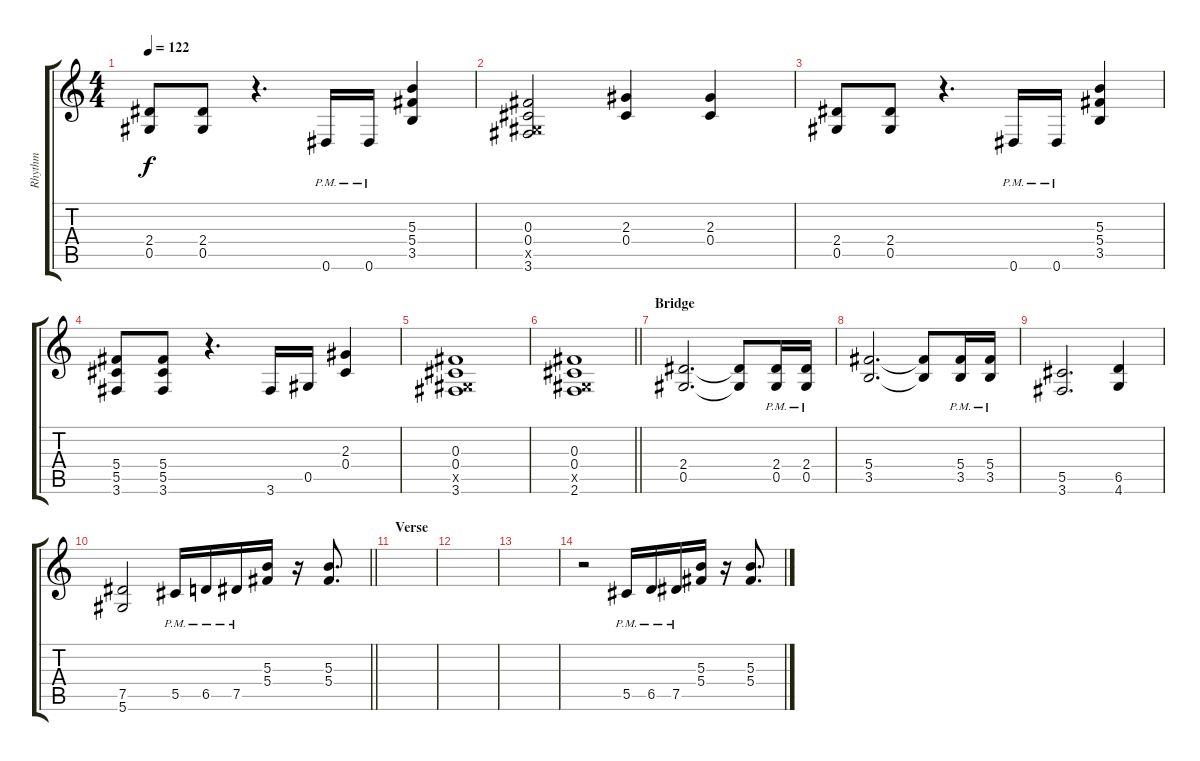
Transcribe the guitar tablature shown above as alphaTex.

\track ("Rhythm" "Rhythm") {instrument distortionguitar}
\staff {score tabs}
\tuning (Eb4 Bb3 Gb3 Db3 Ab2 Eb2) {hide}
\ts (4 4)
\tempo 122
\clef g2
\ks c
(2.4 0.5).8{dy f} (2.4 0.5).8 r.4{d} 0.6{pm}.16 0.6{pm}.16 (5.3 5.4 3.5).4 |
(0.3 0.4 0.5{x} 3.6).2 (2.3 0.4).4 (2.3 0.4).4 |
(2.4 0.5).8 (2.4 0.5).8 r.4{d} 0.6{pm}.16 0.6{pm}.16 (5.3 5.4 3.5).4 |
(5.4 5.5 3.6).8 (5.4 5.5 3.6).8 r.4{d} 3.6.16 0.5.16 (2.3 0.4).4 |
(0.3 0.4 0.5{x} 3.6).1 |
\barLineRight lightlight
(0.3 0.4 0.5{x} 2.6).1 |
\section ("" "Bridge")
(2.4 0.5).2{d} (2.4{t} 0.5{t}).8 (2.4{pm} 0.5{pm}).16 (2.4{pm} 0.5{pm}).16 |
(5.4 3.5).2{d} (5.4{t} 3.5{t}).8 (5.4{pm} 3.5{pm}).16 (5.4{pm} 3.5{pm}).16 |
(5.5 3.6).2{d} (6.5 4.6).4 |
\barLineRight lightlight
(7.5 5.6).2 5.5{pm}.16 6.5{pm}.16 7.5{pm}.16 (5.3 5.4).16 r.16 (5.3 5.4).8{d} |
\section ("" "Verse")
|
|
|
r.2 5.5{pm}.16 6.5{pm}.16 7.5{pm}.16 (5.3 5.4).16 r.16 (5.3 5.4).8{d}
